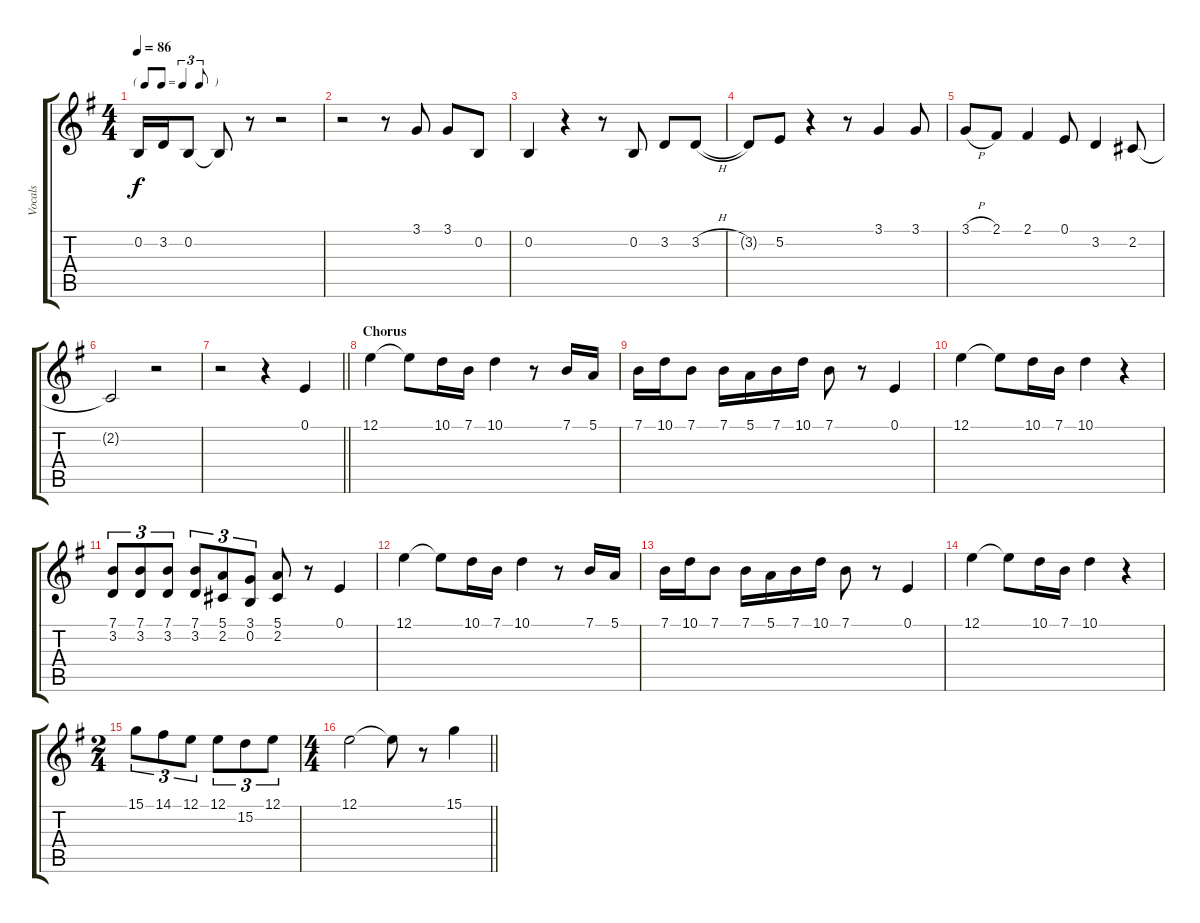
\track ("Vocals" "Vocals") {instrument altosax}
\staff {score tabs}
\tuning (E4 B3 G3 D3 A2 E2) {hide}
\ts (4 4)
\tf triplet8th
\tempo 86
\clef g2
\ks g
0.2.16{dy f} 3.2.16 0.2.8 0.2{t}.8 r.8 r.2 |
r.2 r.8 3.1.8 3.1.8 0.2.8 |
0.2.4 r.4 r.8 0.2.8 3.2.8 3.2{h}.8 |
3.2{t}.8 5.2.8 r.4 r.8 3.1.4 3.1.8 |
3.1{h}.8 2.1.8 2.1.4 0.1.8 3.2.4 2.2.8 |
2.2{t}.2 r.2 |
\barLineRight lightlight
r.2 r.4 0.1.4 |
\section ("" "Chorus")
12.1.4 12.1{t}.8 10.1.16 7.1.16 10.1.4 r.8 7.1.16 5.1.16 |
7.1.16 10.1.16 7.1.8 7.1.16 5.1.16 7.1.16 10.1.16 7.1.8 r.8 0.1.4 |
12.1.4 12.1{t}.8 10.1.16 7.1.16 10.1.4 r.4 |
(7.1 3.2).8{tu (3 2)} (7.1 3.2).8{tu (3 2)} (7.1 3.2).8{tu (3 2)} (7.1 3.2).8{tu (3 2)} (5.1 2.2).8{tu (3 2)} (3.1 0.2).8{tu (3 2)} (5.1 2.2).8 r.8 0.1.4 |
12.1.4 12.1{t}.8 10.1.16 7.1.16 10.1.4 r.8 7.1.16 5.1.16 |
7.1.16 10.1.16 7.1.8 7.1.16 5.1.16 7.1.16 10.1.16 7.1.8 r.8 0.1.4 |
12.1.4 12.1{t}.8 10.1.16 7.1.16 10.1.4 r.4 |
\ts (2 4)
15.1.8{tu (3 2)} 14.1.8{tu (3 2)} 12.1.8{tu (3 2)} 12.1.8{tu (3 2)} 15.2.8{tu (3 2)} 12.1.8{tu (3 2)} |
\ts (4 4)
\barLineRight lightlight
12.1.2 12.1{t}.8 r.8 15.1.4
